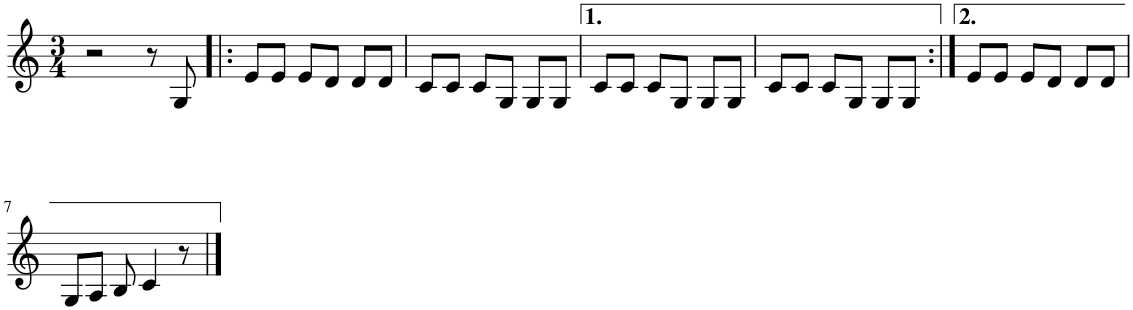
**kern
*part1
*staff1
*I"Voice
*clefG2
*k[]
*M3/4
=1
2r
8r
8G/
=2!|:
8e/L
8e/J
8e/L
8d/J
8d/L
8d/J
=3
8c/L
8c/J
8c/L
8G/J
8G/L
8G/J
=4
8c/L
8c/J
8c/L
8G/J
8G/L
8G/J
=5
8c/L
8c/J
8c/L
8G/J
8G/L
8G/J
=6:|!
8e/L
8e/J
8e/L
8d/J
8d/L
8d/J
!!LO:LB:g=z
=7
8G/L
8A/J
8B/
4c/
8r
==
*-
